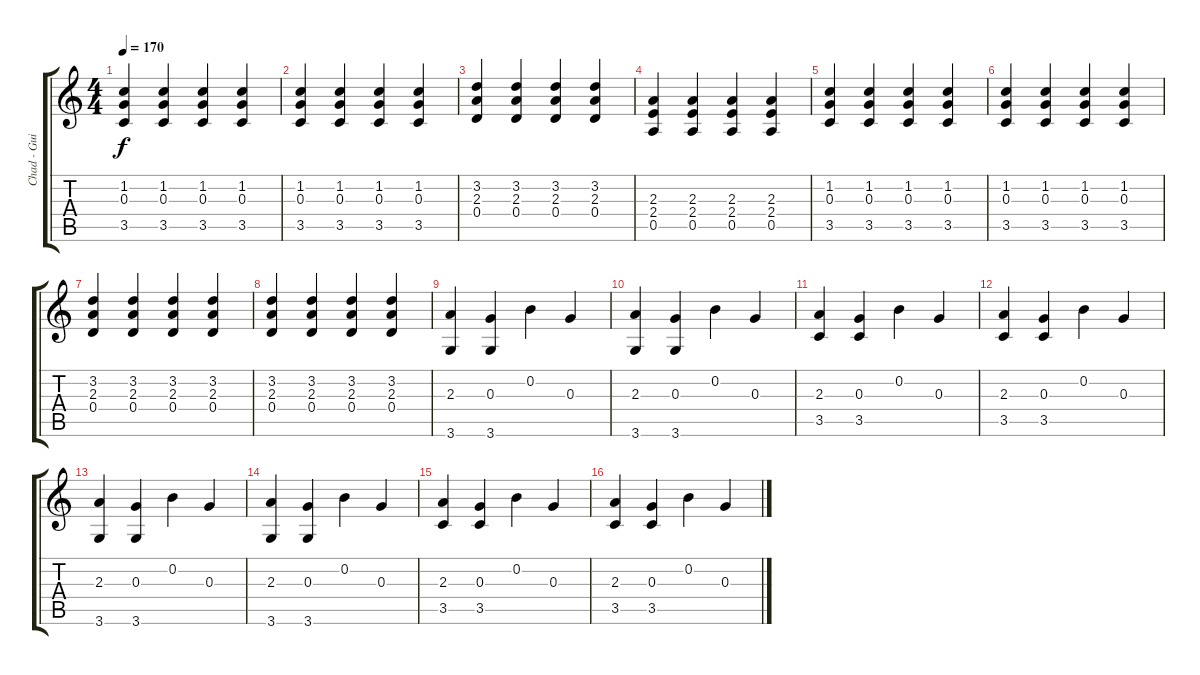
\track ("Chad - Guitar" "Chad - Gui") {instrument overdrivenguitar}
\staff {score tabs}
\tuning (E4 B3 G3 D3 A2 E2) {hide}
\ts (4 4)
\tempo 170
\clef g2
\ks c
(1.2 0.3 3.5).4{dy f} (1.2 0.3 3.5).4 (1.2 0.3 3.5).4 (1.2 0.3 3.5).4 |
(1.2 0.3 3.5).4 (1.2 0.3 3.5).4 (1.2 0.3 3.5).4 (1.2 0.3 3.5).4 |
(3.2 2.3 0.4).4 (3.2 2.3 0.4).4 (3.2 2.3 0.4).4 (3.2 2.3 0.4).4 |
(2.3 2.4 0.5).4 (2.3 2.4 0.5).4 (2.3 2.4 0.5).4 (2.3 2.4 0.5).4 |
(1.2 0.3 3.5).4 (1.2 0.3 3.5).4 (1.2 0.3 3.5).4 (1.2 0.3 3.5).4 |
(1.2 0.3 3.5).4 (1.2 0.3 3.5).4 (1.2 0.3 3.5).4 (1.2 0.3 3.5).4 |
(3.2 2.3 0.4).4 (3.2 2.3 0.4).4 (3.2 2.3 0.4).4 (3.2 2.3 0.4).4 |
(3.2 2.3 0.4).4 (3.2 2.3 0.4).4 (3.2 2.3 0.4).4 (3.2 2.3 0.4).4 |
(2.3 3.6).4 (0.3 3.6).4 0.2.4 0.3.4 |
(2.3 3.6).4 (0.3 3.6).4 0.2.4 0.3.4 |
(2.3 3.5).4 (0.3 3.5).4 0.2.4 0.3.4 |
(2.3 3.5).4 (0.3 3.5).4 0.2.4 0.3.4 |
(2.3 3.6).4 (0.3 3.6).4 0.2.4 0.3.4 |
(2.3 3.6).4 (0.3 3.6).4 0.2.4 0.3.4 |
(2.3 3.5).4 (0.3 3.5).4 0.2.4 0.3.4 |
(2.3 3.5).4 (0.3 3.5).4 0.2.4 0.3.4
